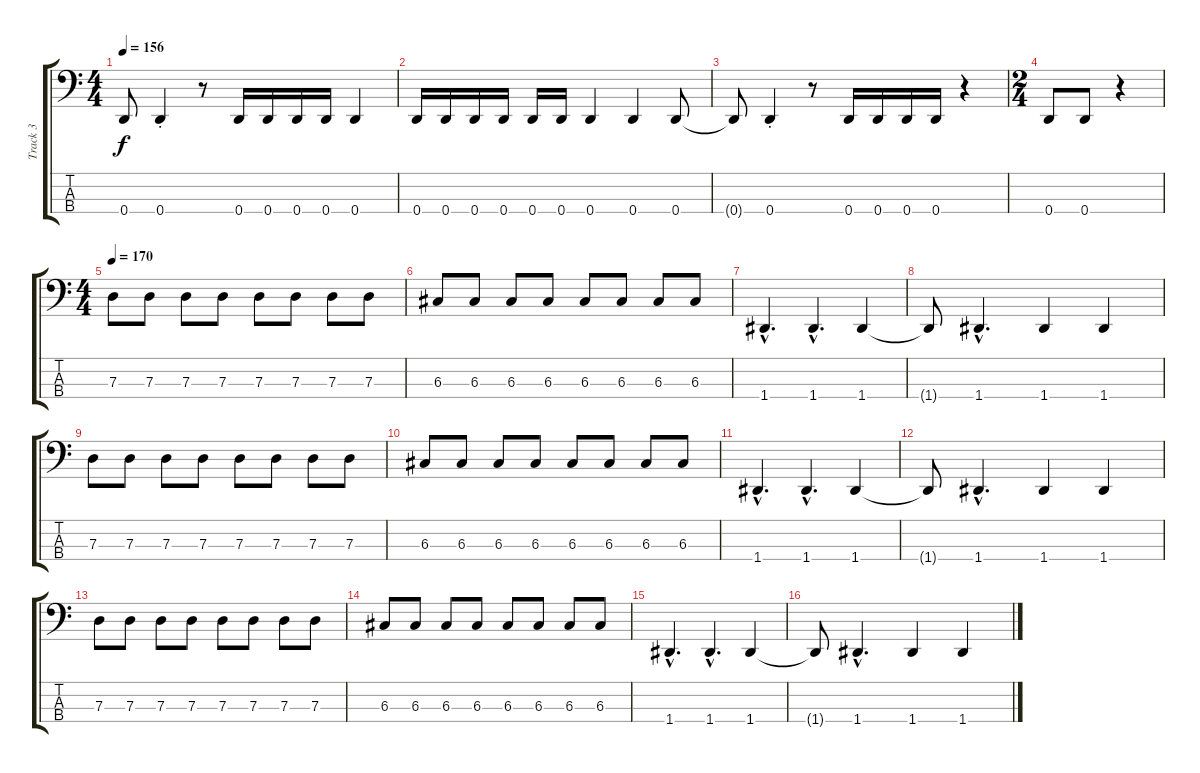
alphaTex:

\track ("Track 3" "Track 3") {instrument electricbasspick}
\staff {score tabs}
\tuning (F2 C2 G1 D1) {hide}
\ts (4 4)
\tempo 156
\clef f4
\ks c
0.4{t}.8{dy f} 0.4{st}.4 r.8 0.4.16 0.4.16 0.4.16 0.4.16 0.4.4 |
0.4.16 0.4.16 0.4.16 0.4.16 0.4.16 0.4.16 0.4.4 0.4.4 0.4.8 |
0.4{t}.8 0.4{st}.4 r.8 0.4.16 0.4.16 0.4.16 0.4.16 r.4 |
\ts (2 4)
0.4.8 0.4.8 r.4 |
\ts (4 4)
\tempo 170
7.3.8 7.3.8 7.3.8 7.3.8 7.3.8 7.3.8 7.3.8 7.3.8 |
6.3.8 6.3.8 6.3.8 6.3.8 6.3.8 6.3.8 6.3.8 6.3.8 |
1.4{hac}.4{d} 1.4{hac}.4{d} 1.4.4 |
1.4{t}.8 1.4{hac}.4{d} 1.4.4 1.4.4 |
7.3.8 7.3.8 7.3.8 7.3.8 7.3.8 7.3.8 7.3.8 7.3.8 |
6.3.8 6.3.8 6.3.8 6.3.8 6.3.8 6.3.8 6.3.8 6.3.8 |
1.4{hac}.4{d} 1.4{hac}.4{d} 1.4.4 |
1.4{t}.8 1.4{hac}.4{d} 1.4.4 1.4.4 |
7.3.8 7.3.8 7.3.8 7.3.8 7.3.8 7.3.8 7.3.8 7.3.8 |
6.3.8 6.3.8 6.3.8 6.3.8 6.3.8 6.3.8 6.3.8 6.3.8 |
1.4{hac}.4{d} 1.4{hac}.4{d} 1.4.4 |
1.4{t}.8 1.4{hac}.4{d} 1.4.4 1.4.4
